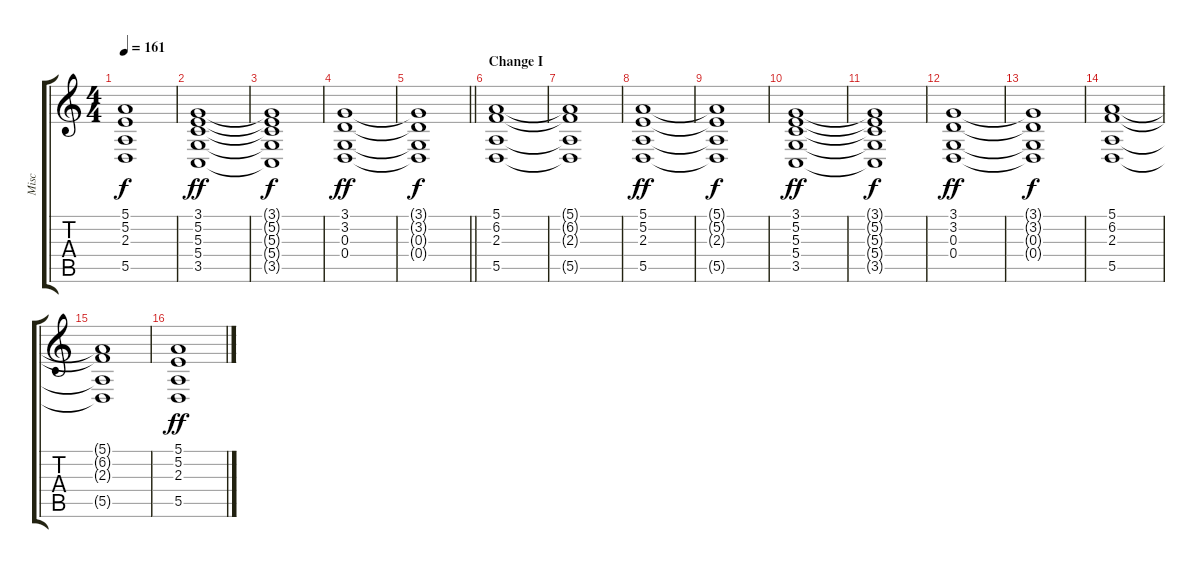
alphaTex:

\track ("Misc" "Misc") {instrument synthstrings2}
\staff {score tabs}
\tuning (E4 B3 G3 D3 A2 E2) {hide}
\ts (4 4)
\tempo 161
\clef g2
\ks c
(5.1{t} 5.2{t} 2.3{t} 5.5{t}).1{dy f} |
(3.1 5.2 5.3 5.4 3.5).1{dy ff} |
(3.1{t} 5.2{t} 5.3{t} 5.4{t} 3.5{t}).1{dy f} |
(3.1 3.2 0.3 0.4).1{dy ff} |
\barLineRight lightlight
(3.1{t} 3.2{t} 0.3{t} 0.4{t}).1{dy f} |
\section ("" "Change I")
(5.1 6.2 2.3 5.5).1 |
(5.1{t} 6.2{t} 2.3{t} 5.5{t}).1 |
(5.1 5.2 2.3 5.5).1{dy ff} |
(5.1{t} 5.2{t} 2.3{t} 5.5{t}).1{dy f} |
(3.1 5.2 5.3 5.4 3.5).1{dy ff} |
(3.1{t} 5.2{t} 5.3{t} 5.4{t} 3.5{t}).1{dy f} |
(3.1 3.2 0.3 0.4).1{dy ff} |
(3.1{t} 3.2{t} 0.3{t} 0.4{t}).1{dy f} |
(5.1 6.2 2.3 5.5).1 |
(5.1{t} 6.2{t} 2.3{t} 5.5{t}).1 |
(5.1 5.2 2.3 5.5).1{dy ff}
